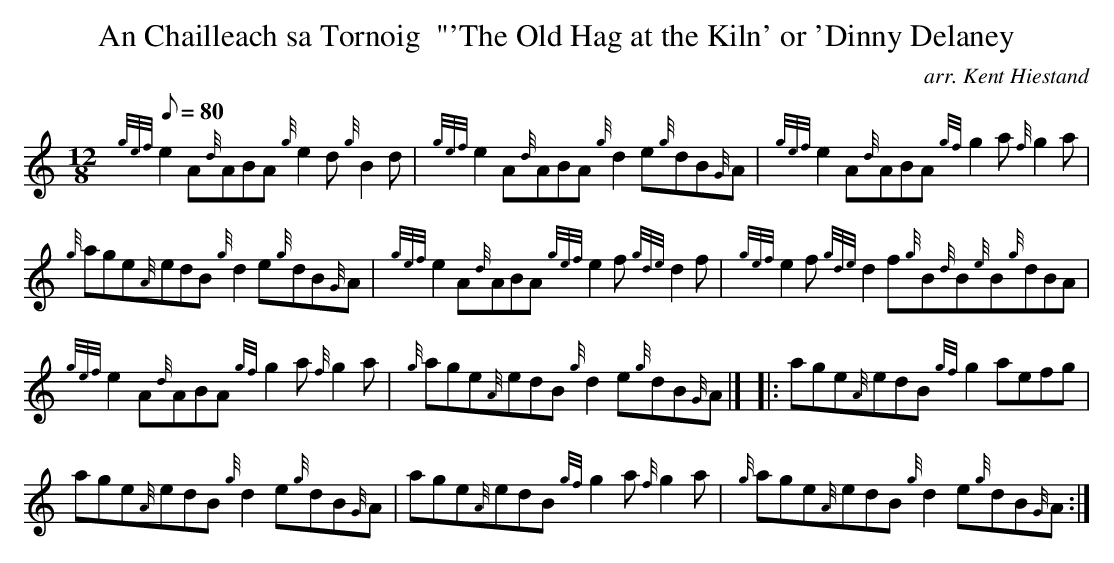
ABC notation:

X:1
T:An Chailleach sa Tornoig  "'The Old Hag at the Kiln' or 'Dinny Delaney
M:12/8
L:1/8
Q:80
C:arr. Kent Hiestand
K:HP
{gef}e2A{d}ABA{g}e2d{g}B2d | \
{gef}e2A{d}ABA{g}d2e{g}dB{G}A | \
{gef}e2A{d}ABA{gf}g2a{f}g2a |
{g}age{A}edB{g}d2e{g}dB{G}A | \
{gef}e2A{d}ABA{gef}e2f{gde}d2f | \
{gef}e2f{gde}d2f{g}B{d}B{e}B{g}dBA |
{gef}e2A{d}ABA{gf}g2a{f}g2a | \
{g}age{A}edB{g}d2e{g}dB{G}A|]  |: \
age{A}edB{gf}g2aefg |
age{A}edB{g}d2e{g}dB{G}A | \
age{A}edB{gf}g2a{f}g2a | \
{g}age{A}edB{g}d2e{g}dB{G}A :|
